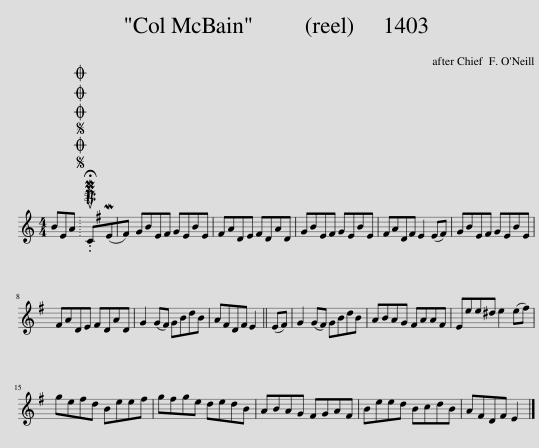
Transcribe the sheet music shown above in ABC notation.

X:1
L:1/8
M:4/4
I:linebreak $
K:C
V:1 treble
V:1
 BEA |SOSOOO .!fermata!PMTuC(ME^F) | GBE^F GEBE | ^FADE FDAD | GBE^F GEBE | %5
 ^FADF E2 (EF) | GBE^F GEBE |$ ^FADE FDAD | G2 (G^F) GBdB | A^FDF E2 || %10
 (E^F) | G2 (G^F) GBdB | ABAG ^FAAF | Eee^d e2 (e^f) |$ ge^fd Beef | %15
 g^fge dedB | ABAG ^FGAF | Beed BcdB | A^FDF E2 |] %19
